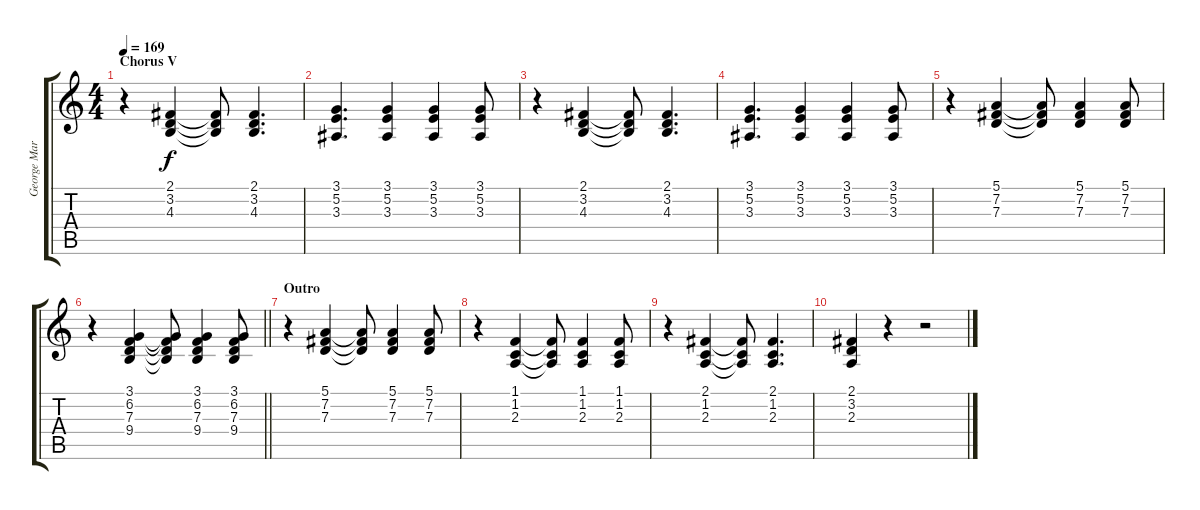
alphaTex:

\track ("George Martin" "George Mar") {instrument acousticgrandpiano}
\staff {score tabs}
\tuning (E4 B3 G3 D3 A2 E2) {hide}
\ts (4 4)
\section ("" "Chorus V")
\tempo 169
\clef g2
\ks c
r.4{dy f} (2.1 3.2 4.3).4 (2.1{t} 3.2{t} 4.3{t}).8 (2.1 3.2 4.3).4{d} |
(3.1 5.2 3.3).4{d} (3.1 5.2 3.3).4 (3.1 5.2 3.3).4 (3.1 5.2 3.3).8 |
r.4 (2.1 3.2 4.3).4 (2.1{t} 3.2{t} 4.3{t}).8 (2.1 3.2 4.3).4{d} |
(3.1 5.2 3.3).4{d} (3.1 5.2 3.3).4 (3.1 5.2 3.3).4 (3.1 5.2 3.3).8 |
r.4 (5.1 7.2 7.3).4 (5.1{t} 7.2{t} 7.3{t}).8 (5.1 7.2 7.3).4 (5.1 7.2 7.3).8 |
\barLineRight lightlight
r.4 (3.1 6.2 7.3 9.4).4 (3.1{t} 6.2{t} 7.3{t} 9.4{t}).8 (3.1 6.2 7.3 9.4).4 (3.1 6.2 7.3 9.4).8 |
\section ("" "Outro")
r.4 (5.1 7.2 7.3).4 (5.1{t} 7.2{t} 7.3{t}).8 (5.1 7.2 7.3).4 (5.1 7.2 7.3).8 |
r.4 (1.1 1.2 2.3).4 (1.1{t} 1.2{t} 2.3{t}).8 (1.1 1.2 2.3).4 (1.1 1.2 2.3).8 |
r.4 (2.1 1.2 2.3).4 (2.1{t} 1.2{t} 2.3{t}).8 (2.1 1.2 2.3).4{d} |
(2.1 3.2 2.3).4 r.4 r.2
